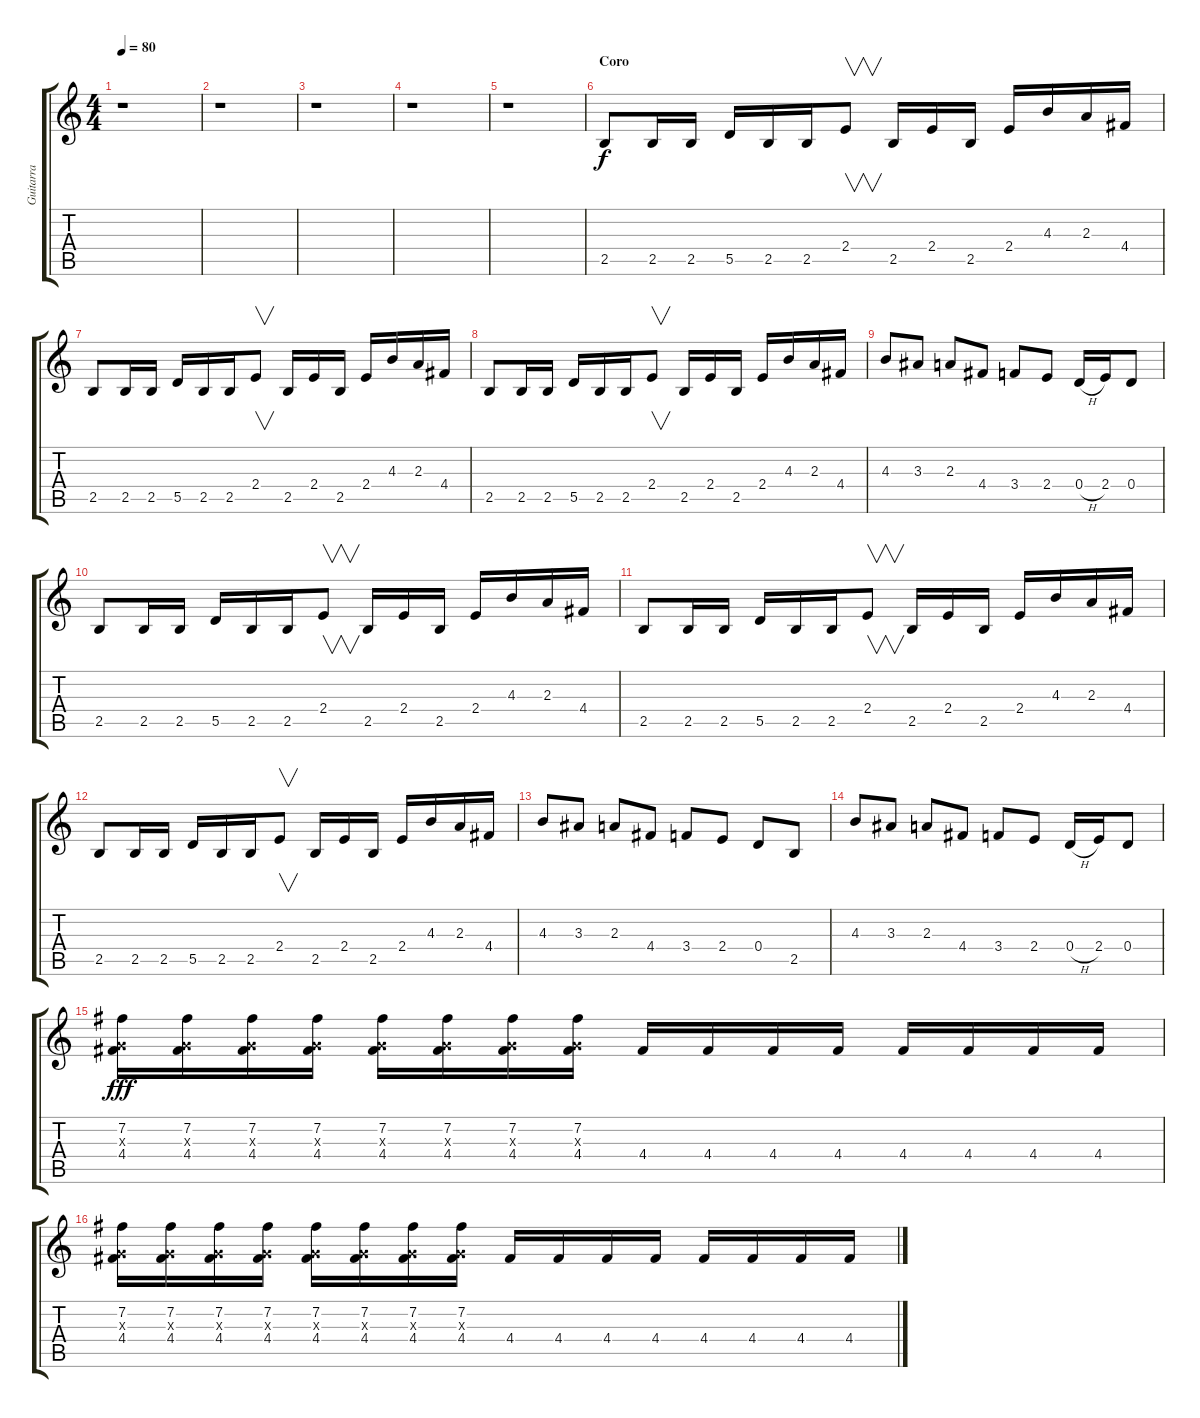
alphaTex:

\track ("Guitarra" "Guitarra") {instrument distortionguitar}
\staff {score tabs}
\tuning (E4 B3 G3 D3 A2 E2) {hide}
\ts (4 4)
\tempo 80
\clef g2
\ks c
r.1{dy f} |
r.1 |
r.1 |
r.1 |
r.1 |
\section ("" "Coro")
2.5.8 2.5.16 2.5.16 5.5.16 2.5.16 2.5.16 2.4.8{v} 2.5.16 2.4.16 2.5.16 2.4.16 4.3.16 2.3.16 4.4.16 |
2.5.8 2.5.16 2.5.16 5.5.16 2.5.16 2.5.16 2.4.8{v} 2.5.16 2.4.16 2.5.16 2.4.16 4.3.16 2.3.16 4.4.16 |
2.5.8 2.5.16 2.5.16 5.5.16 2.5.16 2.5.16 2.4.8{v} 2.5.16 2.4.16 2.5.16 2.4.16 4.3.16 2.3.16 4.4.16 |
4.3.8 3.3.8 2.3.8 4.4.8 3.4.8 2.4.8 0.4{h}.16 2.4.16 0.4.8 |
2.5.8 2.5.16 2.5.16 5.5.16 2.5.16 2.5.16 2.4.8{v} 2.5.16 2.4.16 2.5.16 2.4.16 4.3.16 2.3.16 4.4.16 |
2.5.8 2.5.16 2.5.16 5.5.16 2.5.16 2.5.16 2.4.8{v} 2.5.16 2.4.16 2.5.16 2.4.16 4.3.16 2.3.16 4.4.16 |
2.5.8 2.5.16 2.5.16 5.5.16 2.5.16 2.5.16 2.4.8{v} 2.5.16 2.4.16 2.5.16 2.4.16 4.3.16 2.3.16 4.4.16 |
4.3.8 3.3.8 2.3.8 4.4.8 3.4.8 2.4.8 0.4.8 2.5.8 |
4.3.8 3.3.8 2.3.8 4.4.8 3.4.8 2.4.8 0.4{h}.16 2.4.16 0.4.8 |
(7.2 0.3{x} 4.4).16{dy fff} (7.2 0.3{x} 4.4).16 (7.2 0.3{x} 4.4).16 (7.2 0.3{x} 4.4).16 (7.2 0.3{x} 4.4).16 (7.2 0.3{x} 4.4).16 (7.2 0.3{x} 4.4).16 (7.2 0.3{x} 4.4).16 4.4.16 4.4.16 4.4.16 4.4.16 4.4.16 4.4.16 4.4.16 4.4.16 |
(7.2 0.3{x} 4.4).16 (7.2 0.3{x} 4.4).16 (7.2 0.3{x} 4.4).16 (7.2 0.3{x} 4.4).16 (7.2 0.3{x} 4.4).16 (7.2 0.3{x} 4.4).16 (7.2 0.3{x} 4.4).16 (7.2 0.3{x} 4.4).16 4.4.16 4.4.16 4.4.16 4.4.16 4.4.16 4.4.16 4.4.16 4.4.16
